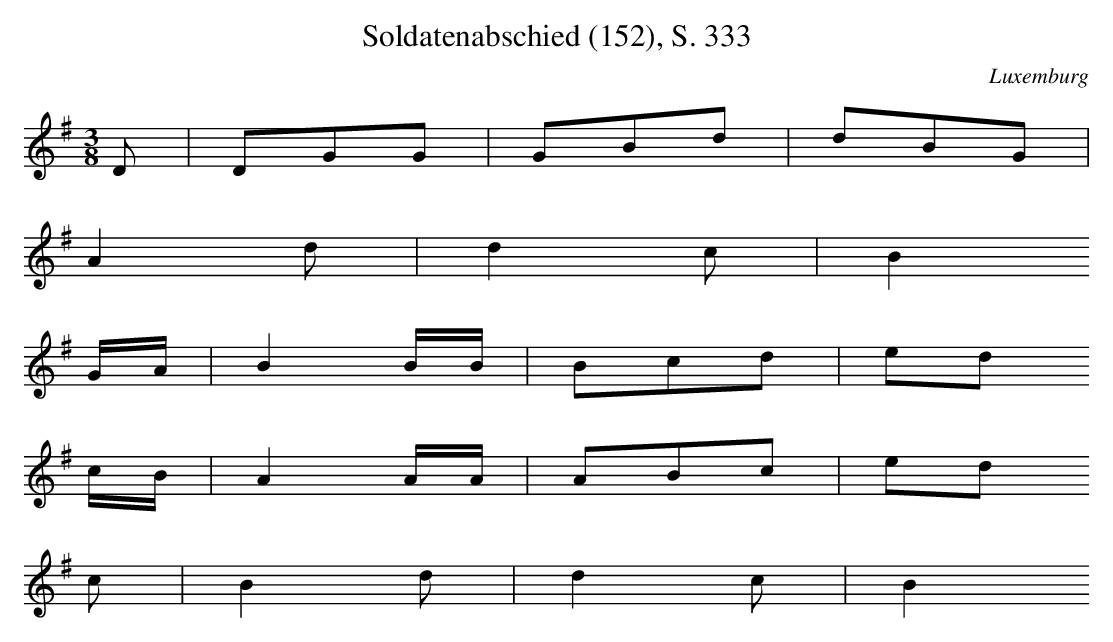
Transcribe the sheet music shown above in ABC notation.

X:1
T: Soldatenabschied (152), S. 333
O: Luxemburg
M: 3/8
L: 1/16
K: G
D2 | D2G2G2 | G2B2d2 | d2B2G2 |
A4d2 | d4c2 | B4
GA | B4BB | B2c2d2 | e2d2
cB | A4AA | A2B2c2 | e2d2
c2 | B4d2 | d4c2 | B4
